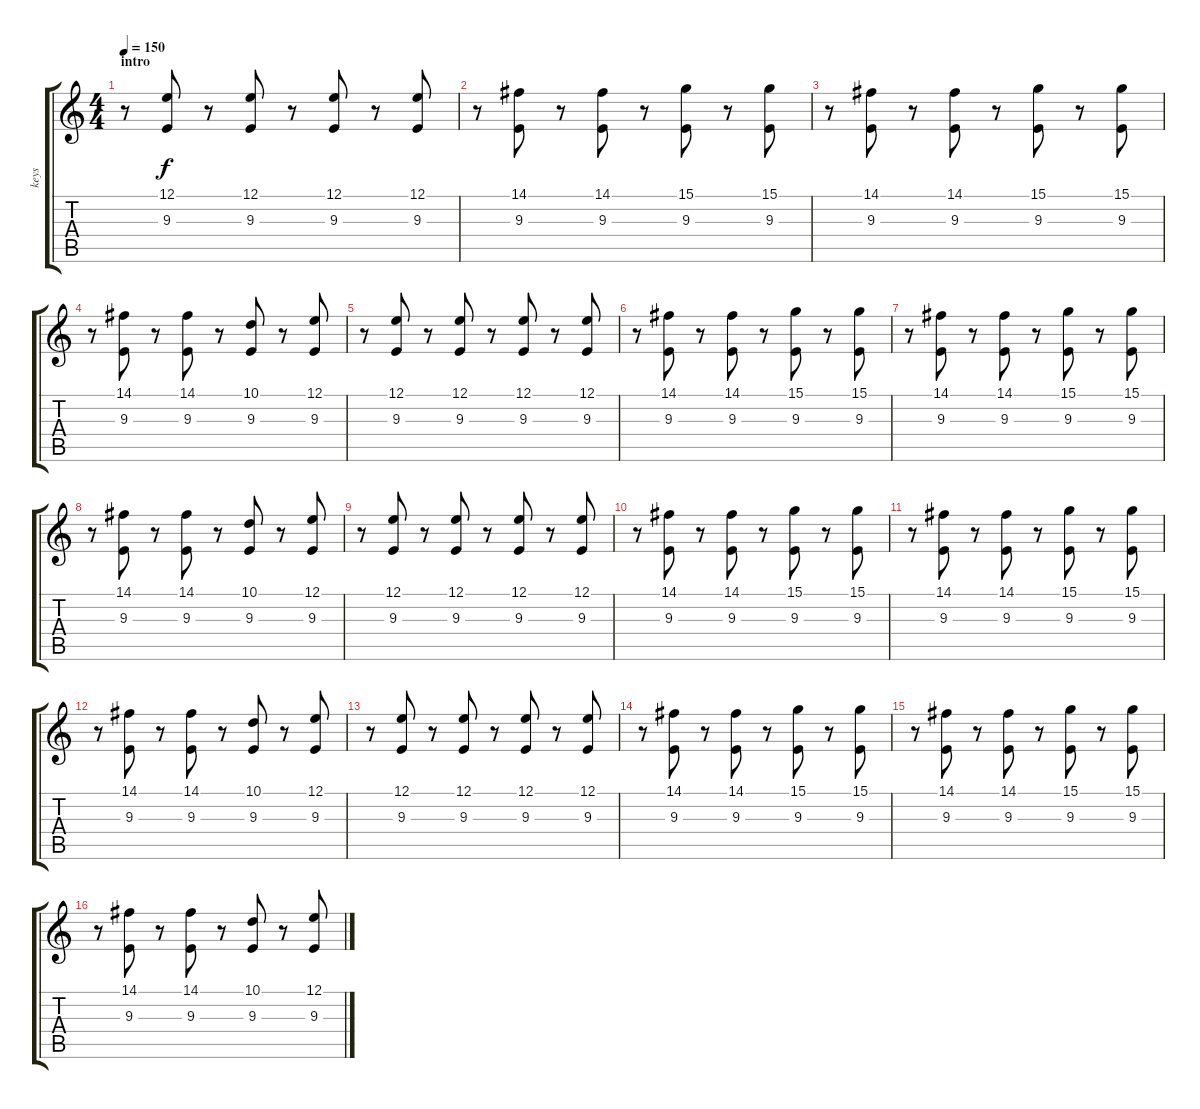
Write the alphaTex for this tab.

\track ("keys" "keys") {instrument stringensemble1}
\staff {score tabs}
\tuning (E4 B3 G3 D3 A2 E2) {hide}
\ts (4 4)
\section ("" "intro")
\tempo 150
\clef g2
\ks c
r.8{dy f instrument stringensemble1} (12.1 9.3).8 r.8 (12.1 9.3).8 r.8 (12.1 9.3).8 r.8 (12.1 9.3).8 |
r.8 (14.1 9.3).8 r.8 (14.1 9.3).8 r.8 (15.1 9.3).8 r.8 (15.1 9.3).8 |
r.8 (14.1 9.3).8 r.8 (14.1 9.3).8 r.8 (15.1 9.3).8 r.8 (15.1 9.3).8 |
r.8 (14.1 9.3).8 r.8 (14.1 9.3).8 r.8 (10.1 9.3).8 r.8 (12.1 9.3).8 |
r.8 (12.1 9.3).8 r.8 (12.1 9.3).8 r.8 (12.1 9.3).8 r.8 (12.1 9.3).8 |
r.8 (14.1 9.3).8 r.8 (14.1 9.3).8 r.8 (15.1 9.3).8 r.8 (15.1 9.3).8 |
r.8 (14.1 9.3).8 r.8 (14.1 9.3).8 r.8 (15.1 9.3).8 r.8 (15.1 9.3).8 |
r.8 (14.1 9.3).8 r.8 (14.1 9.3).8 r.8 (10.1 9.3).8 r.8 (12.1 9.3).8 |
r.8 (12.1 9.3).8 r.8 (12.1 9.3).8 r.8 (12.1 9.3).8 r.8 (12.1 9.3).8 |
r.8 (14.1 9.3).8 r.8 (14.1 9.3).8 r.8 (15.1 9.3).8 r.8 (15.1 9.3).8 |
r.8 (14.1 9.3).8 r.8 (14.1 9.3).8 r.8 (15.1 9.3).8 r.8 (15.1 9.3).8 |
r.8 (14.1 9.3).8 r.8 (14.1 9.3).8 r.8 (10.1 9.3).8 r.8 (12.1 9.3).8 |
r.8 (12.1 9.3).8 r.8 (12.1 9.3).8 r.8 (12.1 9.3).8 r.8 (12.1 9.3).8 |
r.8 (14.1 9.3).8 r.8 (14.1 9.3).8 r.8 (15.1 9.3).8 r.8 (15.1 9.3).8 |
r.8 (14.1 9.3).8 r.8 (14.1 9.3).8 r.8 (15.1 9.3).8 r.8 (15.1 9.3).8 |
r.8 (14.1 9.3).8 r.8 (14.1 9.3).8 r.8 (10.1 9.3).8 r.8 (12.1 9.3).8
